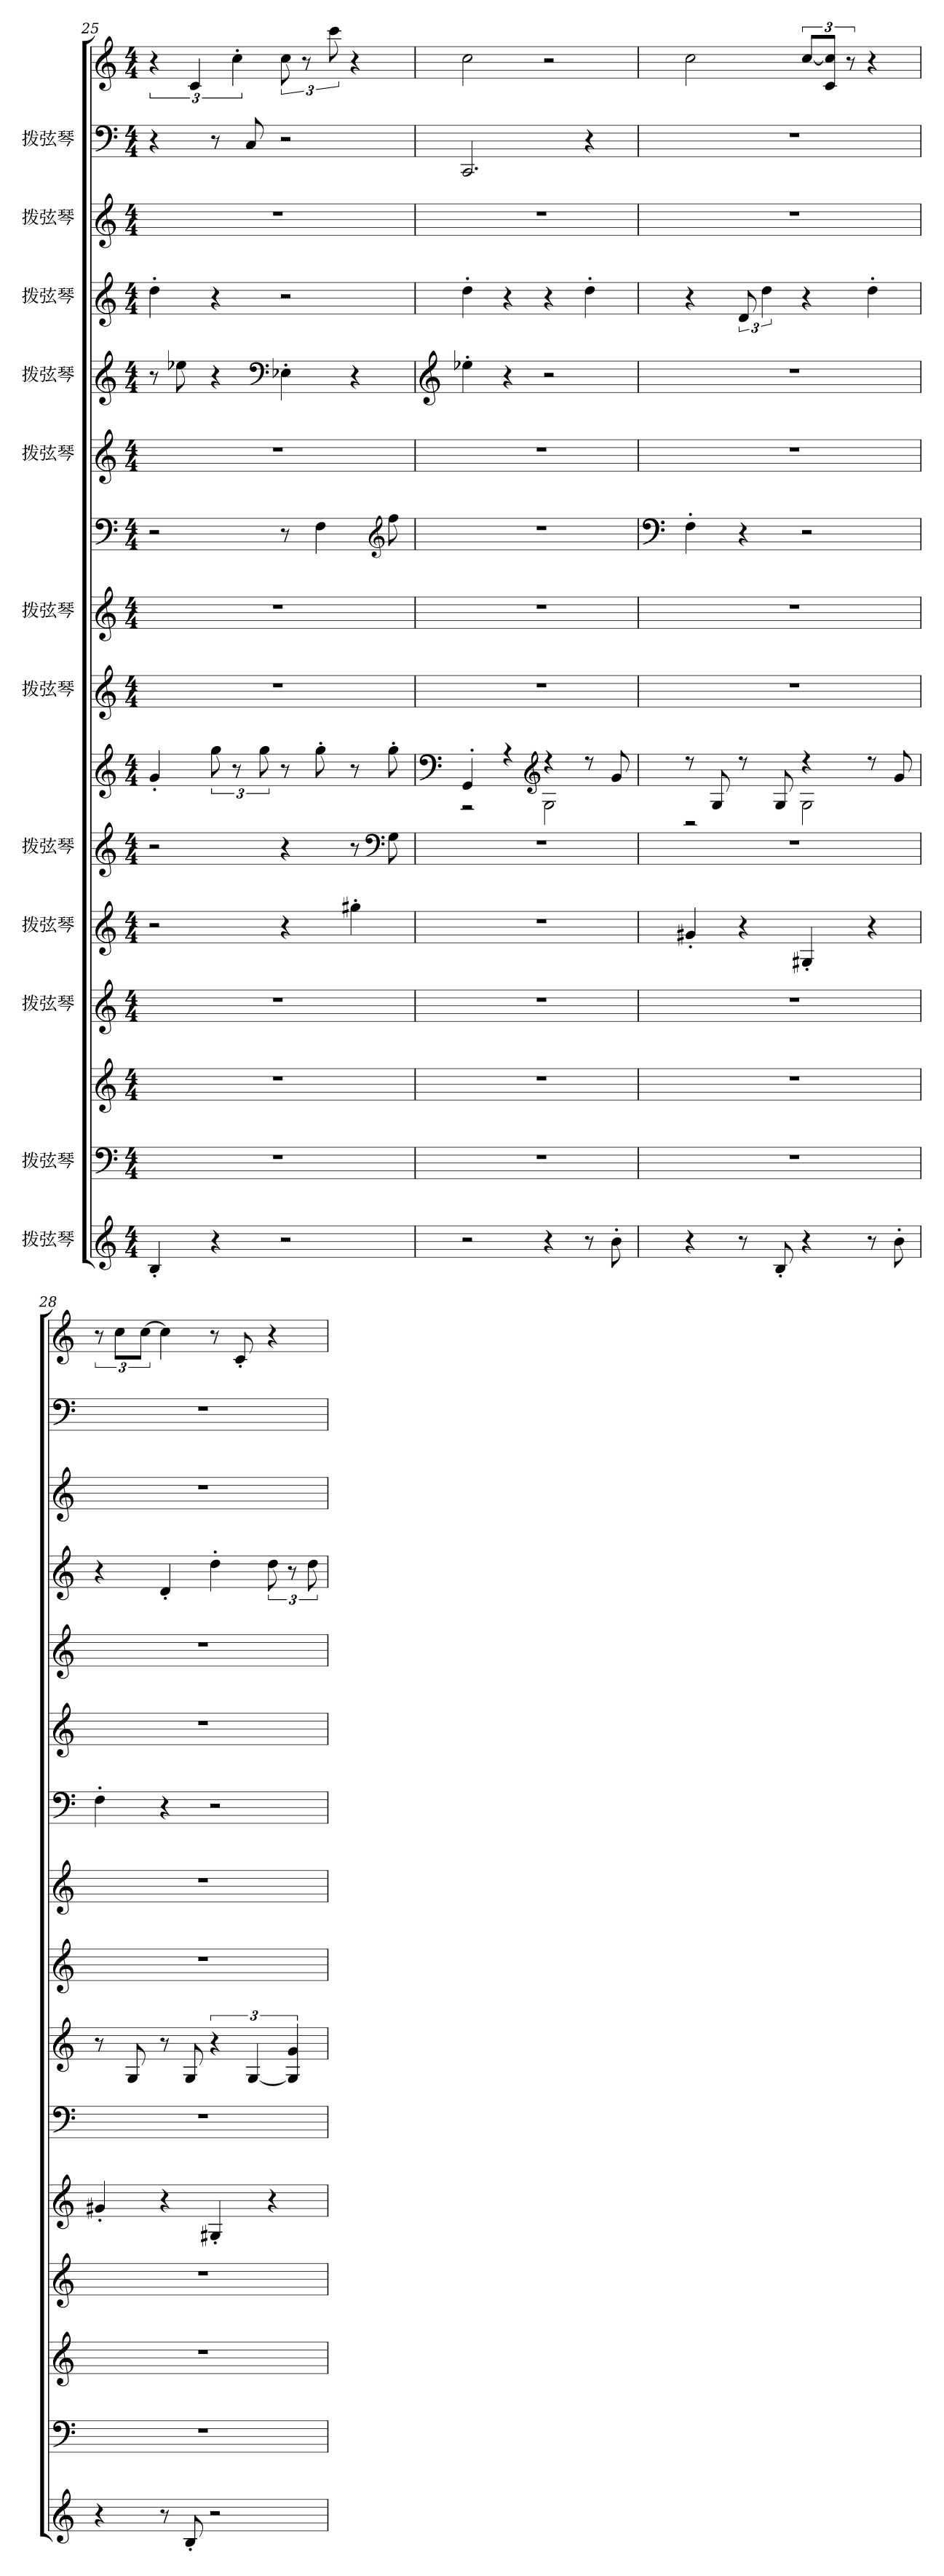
**kern	**kern	**kern	**kern	**kern	**kern	**kern	**kern	**kern	**kern	**kern	**kern	**kern	**kern	**kern	**kern
*part12	*part11	*part11	*part10	*part9	*part8	*part8	*part7	*part6	*part6	*part5	*part4	*part3	*part2	*part1	*part1
*staff16	*staff15	*staff14	*staff13	*staff12	*staff11	*staff10	*staff9	*staff8	*staff7	*staff6	*staff5	*staff4	*staff3	*staff2	*staff1
*I"拨弦琴	*I"拨弦琴	*	*I"拨弦琴	*I"拨弦琴	*I"拨弦琴	*	*I"拨弦琴	*I"拨弦琴	*	*I"拨弦琴	*I"拨弦琴	*I"拨弦琴	*I"拨弦琴	*I"拨弦琴	*
*clefG2	*clefF4	*clefG2	*clefG2	*clefG2	*clefG2	*clefG2	*clefG2	*clefG2	*clefF4	*clefG2	*clefG2	*clefG2	*clefG2	*clefF4	*clefG2
*k[]	*k[]	*k[]	*k[]	*k[]	*k[]	*k[]	*k[]	*k[]	*k[]	*k[]	*k[]	*k[]	*k[]	*k[]	*k[]
*M4/4	*M4/4	*M4/4	*M4/4	*M4/4	*M4/4	*M4/4	*M4/4	*M4/4	*M4/4	*M4/4	*M4/4	*M4/4	*M4/4	*M4/4	*M4/4
=25	=25	=25	=25	=25	=25	=25	=25	=25	=25	=25	=25	=25	=25	=25	=25
4B'/	1r	1r	1r	2r	2r	4g'/	1r	1r	2r	1r	8r	4dd'\	1r	4r	6r
.	.	.	.	.	.	.	.	.	.	.	8ee-X\	.	.	.	.
.	.	.	.	.	.	.	.	.	.	.	.	.	.	.	6c/
4r	.	.	.	.	.	12gg\	.	.	.	.	4r	4r	.	8r	.
.	.	.	.	.	.	12r	.	.	.	.	.	.	.	.	6cc'\
.	.	.	.	.	.	.	.	.	.	.	.	.	.	8C/	.
.	.	.	.	.	.	12gg\	.	.	.	.	.	.	.	.	.
*	*	*	*	*	*	*	*	*	*	*	*clefF4	*	*	*	*
2r	.	.	.	4r	4r	8r	.	.	8r	.	4E-X'\	2r	.	2r	12cc\
.	.	.	.	.	.	.	.	.	.	.	.	.	.	.	12r
.	.	.	.	.	.	8gg'\	.	.	4F\	.	.	.	.	.	.
.	.	.	.	.	.	.	.	.	.	.	.	.	.	.	12ccc\
.	.	.	.	4gg#X'\	8r	8r	.	.	.	.	4r	.	.	.	4r
*	*	*	*	*	*clefF4	*	*	*	*clefG2	*	*	*	*	*	*
.	.	.	.	.	8G\	8gg'\	.	.	8ff\	.	.	.	.	.	.
!!LO:PB:g=z
=26	=26	=26	=26	=26	=26	=26	=26	=26	=26	=26	=26	=26	=26	=26	=26
*	*	*	*	*	*	*clefF4	*	*	*	*	*clefG2	*	*	*	*
*	*	*	*	*	*	*^	*	*	*	*	*	*	*	*	*
2r	1r	1r	1r	1r	1r	4GG'/	2r	1r	1r	1r	1r	4ee-X'\	4dd'\	1r	2.CC/	2cc\
.	.	.	.	.	.	4r	.	.	.	.	.	4r	4r	.	.	.
*	*	*	*	*	*	*clefG2	*	*	*	*	*	*	*	*	*	*
4r	.	.	.	.	.	4r	2G\	.	.	.	.	2r	4r	.	.	2r
8r	.	.	.	.	.	8r	.	.	.	.	.	.	4dd'\	.	4r	.
8b'\	.	.	.	.	.	8g/	.	.	.	.	.	.	.	.	.	.
=27	=27	=27	=27	=27	=27	=27	=27	=27	=27	=27	=27	=27	=27	=27	=27	=27
*	*	*	*	*	*	*	*	*	*	*clefF4	*	*	*	*	*	*
4r	1r	1r	1r	4g#X'/	1r	8r	2r	1r	1r	4F'\	1r	1r	4r	1r	1r	2cc\
.	.	.	.	.	.	8G/	.	.	.	.	.	.	.	.	.	.
8r	.	.	.	4r	.	8r	.	.	.	4r	.	.	12d/	.	.	.
.	.	.	.	.	.	.	.	.	.	.	.	.	6dd\	.	.	.
8B'/	.	.	.	.	.	8G/	.	.	.	.	.	.	.	.	.	.
4r	.	.	.	4G#X'/	.	4r	2G\	.	.	2r	.	.	4r	.	.	[12cc/L
.	.	.	.	.	.	.	.	.	.	.	.	.	.	.	.	12c/ 12cc/]J
.	.	.	.	.	.	.	.	.	.	.	.	.	.	.	.	12r
8r	.	.	.	4r	.	8r	.	.	.	.	.	.	4dd'\	.	.	4r
8b'\	.	.	.	.	.	8g/	.	.	.	.	.	.	.	.	.	.
*	*	*	*	*	*	*v	*v	*	*	*	*	*	*	*	*	*
=28	=28	=28	=28	=28	=28	=28	=28	=28	=28	=28	=28	=28	=28	=28	=28
4r	1r	1r	1r	4g#X'/	1r	8r	1r	1r	4F'\	1r	1r	4r	1r	1r	12r
.	.	.	.	.	.	.	.	.	.	.	.	.	.	.	12cc\L
.	.	.	.	.	.	8G/	.	.	.	.	.	.	.	.	.
.	.	.	.	.	.	.	.	.	.	.	.	.	.	.	[12cc\J
8r	.	.	.	4r	.	8r	.	.	4r	.	.	4d'/	.	.	4cc\]
8B'/	.	.	.	.	.	8G/	.	.	.	.	.	.	.	.	.
2r	.	.	.	4G#X'/	.	6r	.	.	2r	.	.	4dd'\	.	.	8r
.	.	.	.	.	.	.	.	.	.	.	.	.	.	.	8c'/
.	.	.	.	.	.	[6G/	.	.	.	.	.	.	.	.	.
.	.	.	.	4r	.	.	.	.	.	.	.	12dd\	.	.	4r
.	.	.	.	.	.	6G/] 6g/	.	.	.	.	.	12r	.	.	.
.	.	.	.	.	.	.	.	.	.	.	.	12dd\	.	.	.
=	=	=	=	=	=	=	=	=	=	=	=	=	=	=	=
*-	*-	*-	*-	*-	*-	*-	*-	*-	*-	*-	*-	*-	*-	*-	*-
